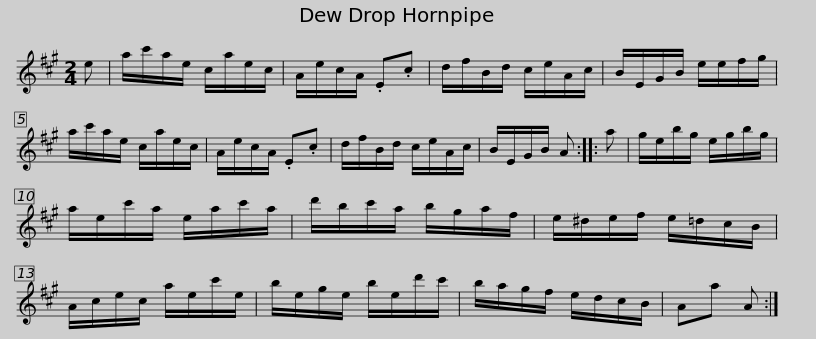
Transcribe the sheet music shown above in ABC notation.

X:1
L:1/8
M:2/4
I:linebreak $
K:A
V:1 treble
V:1
 e | a/c'/a/e/ c/a/e/c/ | A/e/c/A/ .E.c | d/f/B/d/ c/e/A/c/ | B/E/G/B/ e/e/f/g/ | %5
 a/c'/a/e/ c/a/e/c/ | A/e/c/A/ .E.c |$ d/f/B/d/ c/e/A/c/ | B/E/G/B/ A :: a | %10
 g/e/b/g/ e/g/b/g/ | a/e/c'/a/ e/a/c'/a/ | d'/b/c'/a/ b/g/a/f/ |$ e/^d/e/f/ e/=d/c/B/ | A/c/e/c/ a/e/c'/e/ | %15
 b/e/g/e/ b/e/d'/c'/ | b/a/g/f/ e/d/c/B/ | Aa A :| %18
